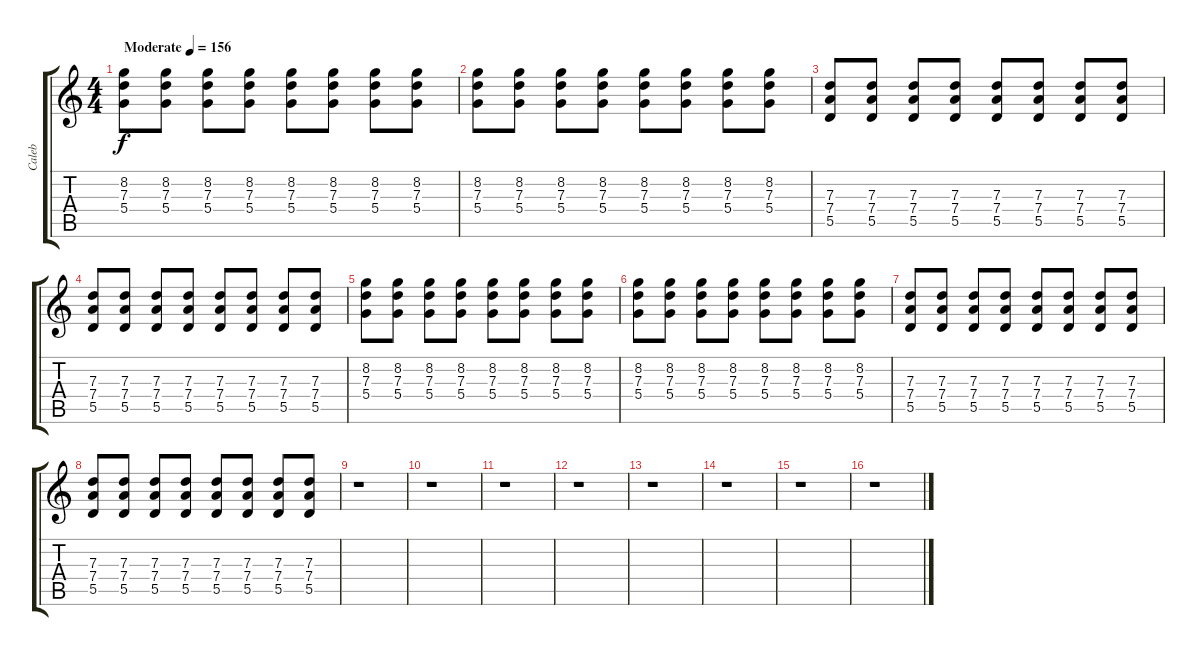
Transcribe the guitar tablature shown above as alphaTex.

\track ("Caleb" "Caleb") {instrument electricguitarclean}
\staff {score tabs}
\tuning (E4 B3 G3 D3 A2 E2) {hide}
\ts (4 4)
\tempo (156 "Moderate")
\clef g2
\ks c
(8.2 7.3 5.4).8{dy f volume 13 instrument electricguitarclean} (8.2 7.3 5.4).8 (8.2 7.3 5.4).8 (8.2 7.3 5.4).8 (8.2 7.3 5.4).8 (8.2 7.3 5.4).8 (8.2 7.3 5.4).8 (8.2 7.3 5.4).8 |
(8.2 7.3 5.4).8 (8.2 7.3 5.4).8 (8.2 7.3 5.4).8 (8.2 7.3 5.4).8 (8.2 7.3 5.4).8 (8.2 7.3 5.4).8 (8.2 7.3 5.4).8 (8.2 7.3 5.4).8 |
(7.3 7.4 5.5).8 (7.3 7.4 5.5).8 (7.3 7.4 5.5).8 (7.3 7.4 5.5).8 (7.3 7.4 5.5).8 (7.3 7.4 5.5).8 (7.3 7.4 5.5).8 (7.3 7.4 5.5).8 |
(7.3 7.4 5.5).8 (7.3 7.4 5.5).8 (7.3 7.4 5.5).8 (7.3 7.4 5.5).8 (7.3 7.4 5.5).8 (7.3 7.4 5.5).8 (7.3 7.4 5.5).8 (7.3 7.4 5.5).8 |
(8.2 7.3 5.4).8 (8.2 7.3 5.4).8 (8.2 7.3 5.4).8 (8.2 7.3 5.4).8 (8.2 7.3 5.4).8 (8.2 7.3 5.4).8 (8.2 7.3 5.4).8 (8.2 7.3 5.4).8 |
(8.2 7.3 5.4).8 (8.2 7.3 5.4).8 (8.2 7.3 5.4).8 (8.2 7.3 5.4).8 (8.2 7.3 5.4).8 (8.2 7.3 5.4).8 (8.2 7.3 5.4).8 (8.2 7.3 5.4).8 |
(7.3 7.4 5.5).8 (7.3 7.4 5.5).8 (7.3 7.4 5.5).8 (7.3 7.4 5.5).8 (7.3 7.4 5.5).8 (7.3 7.4 5.5).8 (7.3 7.4 5.5).8 (7.3 7.4 5.5).8 |
(7.3 7.4 5.5).8 (7.3 7.4 5.5).8 (7.3 7.4 5.5).8 (7.3 7.4 5.5).8 (7.3 7.4 5.5).8 (7.3 7.4 5.5).8 (7.3 7.4 5.5).8 (7.3 7.4 5.5).8 |
r.1 |
r.1 |
r.1 |
r.1 |
r.1 |
r.1 |
r.1 |
r.1
